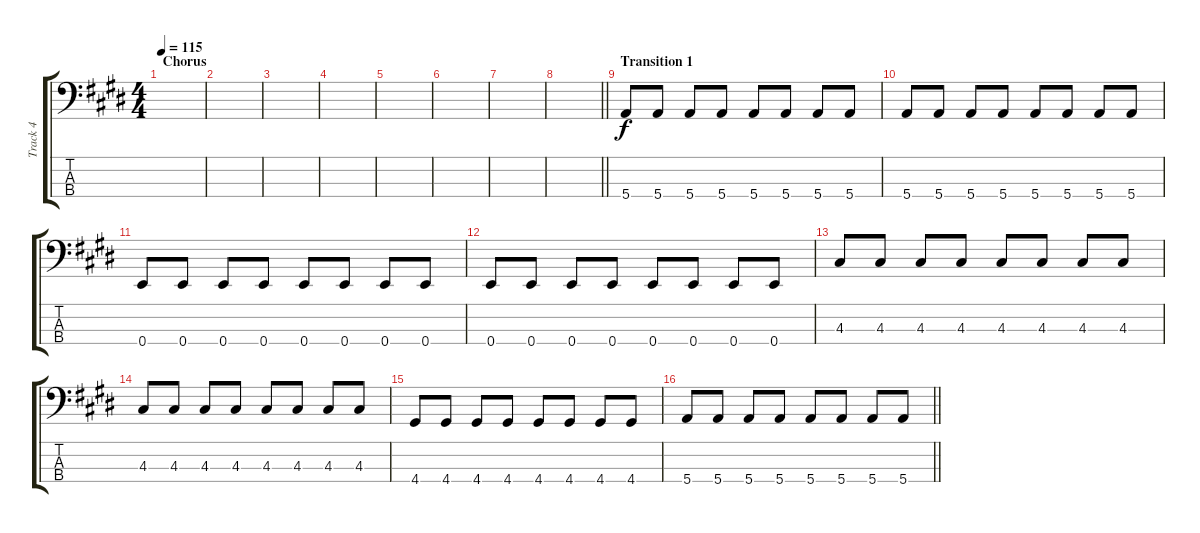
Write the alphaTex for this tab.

\track ("Track 4" "Track 4") {instrument electricbassfinger}
\staff {score tabs}
\tuning (G2 D2 A1 E1) {hide}
\ts (4 4)
\section ("" "Chorus")
\tempo 115
\clef f4
\ks e
|
|
|
|
|
|
|
\barLineRight lightlight
|
\section ("" "Transition 1")
5.4.8 5.4.8 5.4.8 5.4.8 5.4.8 5.4.8 5.4.8 5.4.8 |
5.4.8 5.4.8 5.4.8 5.4.8 5.4.8 5.4.8 5.4.8 5.4.8 |
0.4.8 0.4.8 0.4.8 0.4.8 0.4.8 0.4.8 0.4.8 0.4.8 |
0.4.8 0.4.8 0.4.8 0.4.8 0.4.8 0.4.8 0.4.8 0.4.8 |
4.3.8 4.3.8 4.3.8 4.3.8 4.3.8 4.3.8 4.3.8 4.3.8 |
4.3.8 4.3.8 4.3.8 4.3.8 4.3.8 4.3.8 4.3.8 4.3.8 |
4.4.8 4.4.8 4.4.8 4.4.8 4.4.8 4.4.8 4.4.8 4.4.8 |
\barLineRight lightlight
5.4.8 5.4.8 5.4.8 5.4.8 5.4.8 5.4.8 5.4.8 5.4.8
